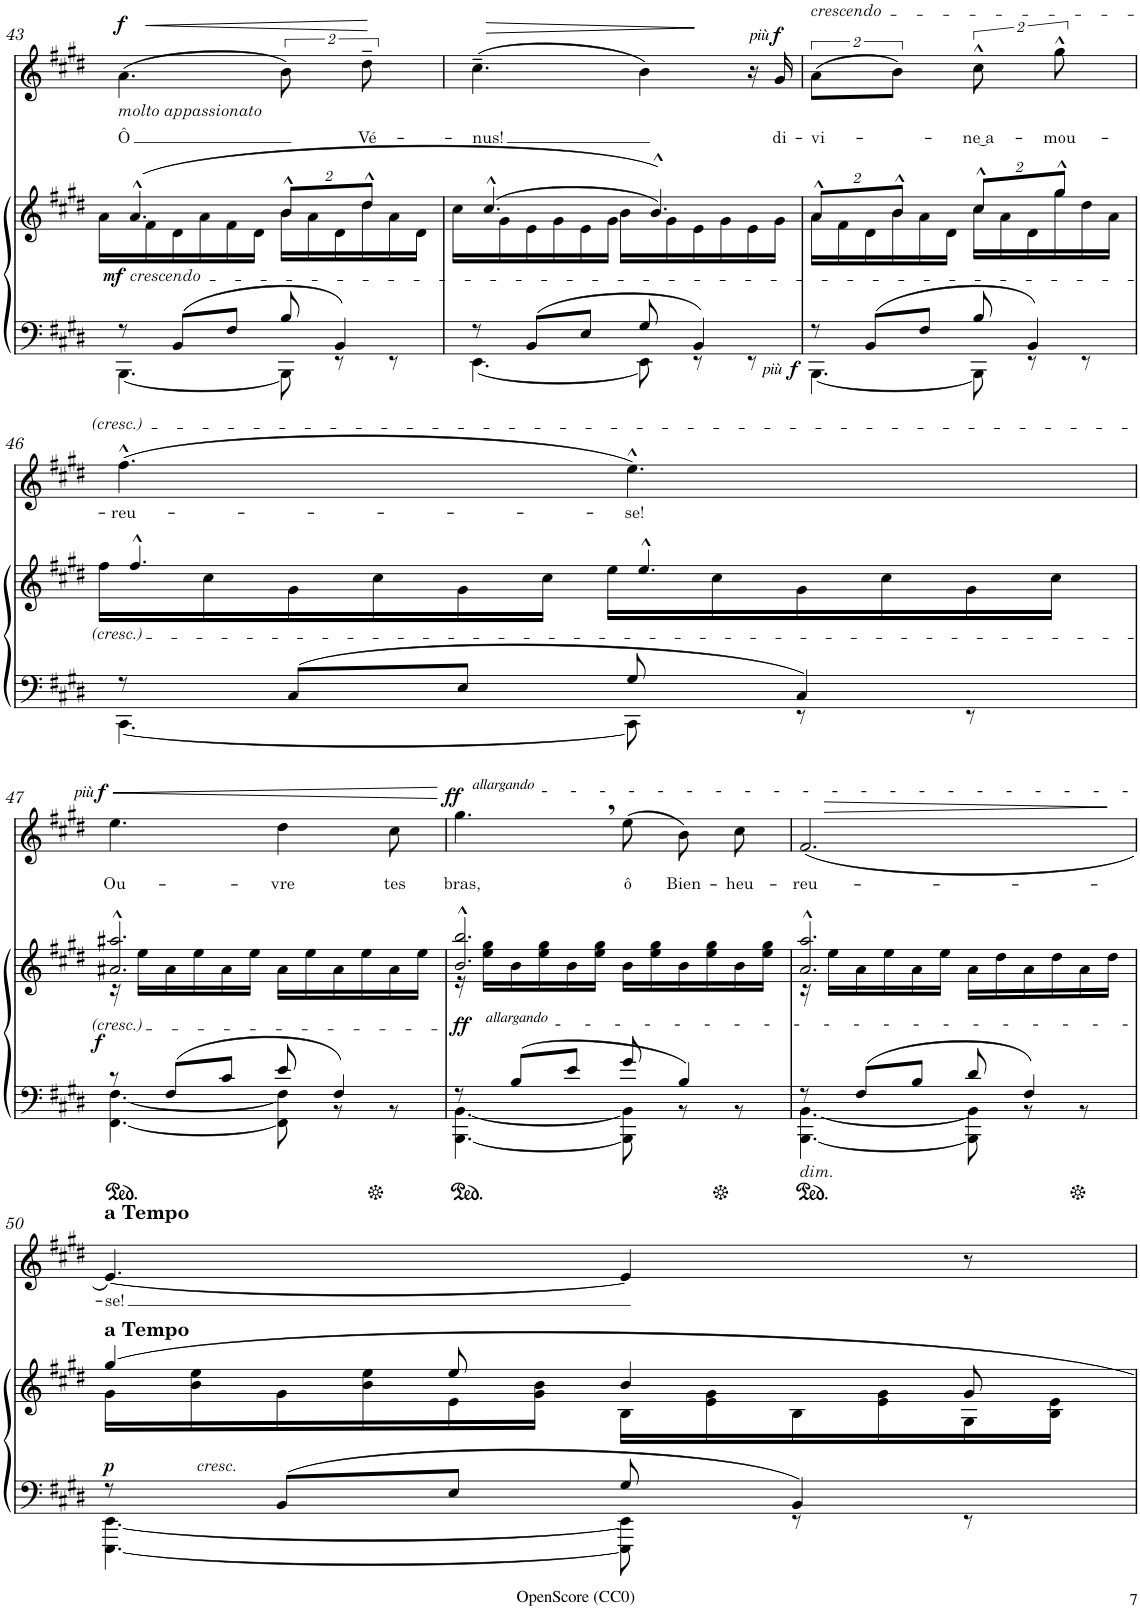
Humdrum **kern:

**kern	**kern	**dynam	**kern	**text	**dynam
*part2	*part2	*part2	*part1	*part1	*part1
*staff3	*staff2	*staff2/3	*staff1	*staff1	*staff1
*I"Piano	*	*	*I"Chant Voice	*	*
*I'Pno	*	*	*	*	*
!!LO:PB:g=z
*clefF4	*clefG2	*	*clefG2	*	*
*k[f#c#g#d#]	*k[f#c#g#d#]	*	*k[f#c#g#d#]	*	*
*M6/8	*M6/8	*	*M6/8	*	*
=43	=43	=43	=43	=43	=43
*^	*^	*	*	*	*
!	!	!	!	!	!LO:TX:b:i:t=molto appassionato	!	!
!	!	!LO:TX:b:i:t=crescendo	!	!	!	!	!
!	!	!	!	!LO:DY:b	!	!LO:LY:b	!LO:HP:b
!	!	!	!	!	!	!	!LO:DY:n=1:a
8r	[4.BBB\	(4.a^^/	16a\LL	mf	(4.a\	Ô	< f
.	.	.	16f#\	.	.	.	.
8BB/L	.	.	16d#\	.	.	.	.
.	.	.	16a\	.	.	.	.
8F#/J	.	.	16f#\	.	.	.	.
.	.	.	16d#\JJ	.	.	.	.
*	*	*Xbrackettup	*	*	*	*	*
8B/	8BBB\]	16%3b^^/L	16b\LL	.	16%3b\)	.	.
.	.	.	16a\	.	.	.	.
4BB/	8r	.	16d#\	.	.	.	.
!	!	!	!	!	!	!LO:LY:b	!
.	.	16%3dd#^^/J	16dd#\	.	16%3dd#~\	Vé-	[
.	8r	.	16a\	.	.	.	.
.	.	.	16d#\JJ	.	.	.	.
=44	=44	=44	=44	=44	=44	=44	=44
!	!	!	!	!	!	!LO:LY:b	!LO:HP:b
8r	[4.EE\	(4.cc#^^/	16cc#\LL	.	(4.cc#~\	-nus!	>
.	.	.	16g#\	.	.	.	.
8BB/L	.	.	16e\	.	.	.	.
.	.	.	16g#\	.	.	.	.
8E/J	.	.	16e\	.	.	.	.
.	.	.	16g#\JJ	.	.	.	.
8G#/	8EE\]	4.b^^/))	16b\LL	.	4b\)	.	.
.	.	.	16g#\	.	.	.	.
4BB/	8r	.	16e\	.	.	.	.
.	.	.	16g#\	.	.	.	.
.	8r	.	16e\	.	16r	.	]
!	!	!	!	!	!	!LO:LY:b	!LO:DY:a
!	!	!	!	!	!	!	!LO:DY:n=1:a
.	.	.	16g#\JJ	.	16g#/	di-	other-dynamics f
=45	=45	=45	=45	=45	=45	=45	=45
!	!	!	!	!	!LO:TX:a:i:t=crescendo	!	!
!	!	!	!	!LO:DY:b=2	!	!LO:LY:b	!
!	!	!	!	!LO:DY:n=1:b=2	!	!	!
8r	[4.BBB\	16%3a^^/L	16a\LL	other-dynamics f	(16%3a\L	-vi-	.
.	.	.	16f#\	.	.	.	.
8BB/L	.	.	16d#\	.	.	.	.
.	.	16%3b^^/J	16b\	.	16%3b\J)	.	.
8F#/J	.	.	16a\	.	.	.	.
.	.	.	16d#\JJ	.	.	.	.
!	!	!	!	!	!	!LO:LY:b	!
8B/	8BBB\]	16%3cc#^^/L	16cc#\LL	.	16%3cc#^^\	-ne‿a-	.
.	.	.	16a\	.	.	.	.
4BB/	8r	.	16d#\	.	.	.	.
!	!	!	!	!	!	!LO:LY:b	!
.	.	16%3gg#^^/J	16gg#\	.	16%3gg#^^\	-mou-	.
.	8r	.	16dd#\	.	.	.	.
.	.	.	16a\JJ	.	.	.	.
!!LO:LB:g=z
=46	=46	=46	=46	=46	=46	=46	=46
!	!	!	!	!	!	!LO:LY:b	!
8r	[4.CC#\	4.ff#^^/	16ff#\LL	.	(4.ff#^^\	-reu-	.
.	.	.	16cc#\	.	.	.	.
8C#/L	.	.	16g#\	.	.	.	.
.	.	.	16cc#\	.	.	.	.
8E/J	.	.	16g#\	.	.	.	.
.	.	.	16cc#\JJ	.	.	.	.
!	!	!	!	!	!	!LO:LY:b	!
8G#/	8CC#\]	4.ee^^/	16ee\LL	.	4.ee^^\)	-se!	.
.	.	.	16cc#\	.	.	.	.
4C#/	8r	.	16g#\	.	.	.	.
.	.	.	16cc#\	.	.	.	.
.	8r	.	16g#\	.	.	.	.
.	.	.	16cc#\JJ	.	.	.	.
!!LO:LB:g=z
=47	=47	=47	=47	=47	=47	=47	=47
!	!	!	!	!LO:DY:b	!	!LO:LY:b	!LO:HP:b
!	!	!	!	!	!	!	!LO:DY:n=1:a
!	!	!	!	!	!	!	!LO:DY:n=2:a
8r	[4.FF#\ [4.F#\	2.a#X/^^ 2.aa#X/^^	16r	f	4.ee\	Ou-	< other-dynamics f
.	.	.	16ee\LL	.	.	.	.
8F#/L	.	.	16a#\	.	.	.	.
.	.	.	16ee\	.	.	.	.
8c#/J	.	.	16a#\	.	.	.	.
.	.	.	16ee\JJ	.	.	.	.
!	!	!	!	!	!	!LO:LY:b	!
8e/	8FF#\] 8F#\]	.	16a#\LL	.	4dd#\	-vre	.
.	.	.	16ee\	.	.	.	.
4F#/	8r	.	16a#\	.	.	.	.
.	.	.	16ee\	.	.	.	.
!	!	!	!	!	!	!LO:LY:b	!
.	8r	.	16a#\	.	8cc#\	tes	.
.	.	.	16ee\JJ	.	.	.	.
*v	*v	*	*	*	*	*	*
*	*v	*v	*	*	*	*
.	.	.	.	.	[
=48	=48	=48	=48	=48	=48
*^	*^	*	*	*	*
!	!	!	!	!	!LO:TX:a:t=allargando	!	!
!	!	!	!	!LO:DY:b	!	!LO:LY:b	!LO:DY:a
8r	[4.BBB\ [4.BB\	2.b/^^ 2.bb/^^	16r	ff	4.gg#,\	bras,	ff
!	!	!	!LO:TX:b:t=allargando	!	!	!	!
.	.	.	16ee\ 16gg#\LL	.	.	.	.
8B/L	.	.	16b\	.	.	.	.
.	.	.	16ee\ 16gg#\	.	.	.	.
8e/J	.	.	16b\	.	.	.	.
.	.	.	16ee\ 16gg#\JJ	.	.	.	.
!	!	!	!	!	!	!LO:LY:b	!
8g#/	8BBB\] 8BB\]	.	16b\LL	.	(8ee\	ô	.
.	.	.	16ee\ 16gg#\	.	.	.	.
!	!	!	!	!	!	!LO:LY:b	!
4B/	8r	.	16b\	.	8b\)	Bien-	.
.	.	.	16ee\ 16gg#\	.	.	.	.
!	!	!	!	!	!	!LO:LY:b	!
.	8r	.	16b\	.	8cc#\	-heu-	.
.	.	.	16ee\ 16gg#\JJ	.	.	.	.
=49	=49	=49	=49	=49	=49	=49	=49
!LO:TX:b:i:t=dim.	!	!	!	!	!	!	!
!	!	!	!	!	!	!LO:LY:b	!LO:HP:b
8r	[4.BBB\ [4.BB\	2.a/^^ 2.aa/^^	16r	.	(2.f#/	-reu-	>
.	.	.	16ee\LL	.	.	.	.
8F#/L	.	.	16a\	.	.	.	.
.	.	.	16ee\	.	.	.	.
8B/J	.	.	16a\	.	.	.	.
.	.	.	16ee\JJ	.	.	.	.
8d#/	8BBB\] 8BB\]	.	16a\LL	.	.	.	.
.	.	.	16dd#\	.	.	.	.
4F#/	8r	.	16a\	.	.	.	.
.	.	.	16dd#\	.	.	.	.
.	8r	.	16a\	.	.	.	.
.	.	.	16dd#\JJ	.	.	.	.
*v	*v	*	*	*	*	*	*
*	*v	*v	*	*	*	*
.	.	.	.	.	]
!!LO:LB:g=z
=50	=50	=50	=50	=50	=50
*^	*^	*	*	*	*
!	!	!	!	!	!LO:TX:a:B:t=a Tempo	!	!
!	!	!LO:TX:a:B:t=a Tempo	!	!	!	!	!
!	!	!	!	!LO:DY:b	!	!LO:LY:b	!
8r	[4.EEE\ [4.EE\	4gg#/	16g#\LL	p	[4.e/)	-se!	.
!	!	!	!LO:TX:b:i:t=cresc.	!	!	!	!
.	.	.	16b\ 16ee\	.	.	.	.
8BB/L	.	.	16g#\	.	.	.	.
.	.	.	16b\ 16ee\	.	.	.	.
8E/J	.	8ee/	16e\	.	.	.	.
.	.	.	16g#\ 16b\JJ	.	.	.	.
8G#/	8EEE\] 8EE\]	4b/	16B\LL	.	4e/]	.	.
.	.	.	16e\ 16g#\	.	.	.	.
4BB/	8r	.	16B\	.	.	.	.
.	.	.	16e\ 16g#\	.	.	.	.
.	8r	8g#/	16G#\	.	8r	.	.
.	.	.	16B\ 16e\JJ	.	.	.	.
*v	*v	*	*	*	*	*	*
*	*v	*v	*	*	*	*
=	=	=	=	=	=
*-	*-	*-	*-	*-	*-
